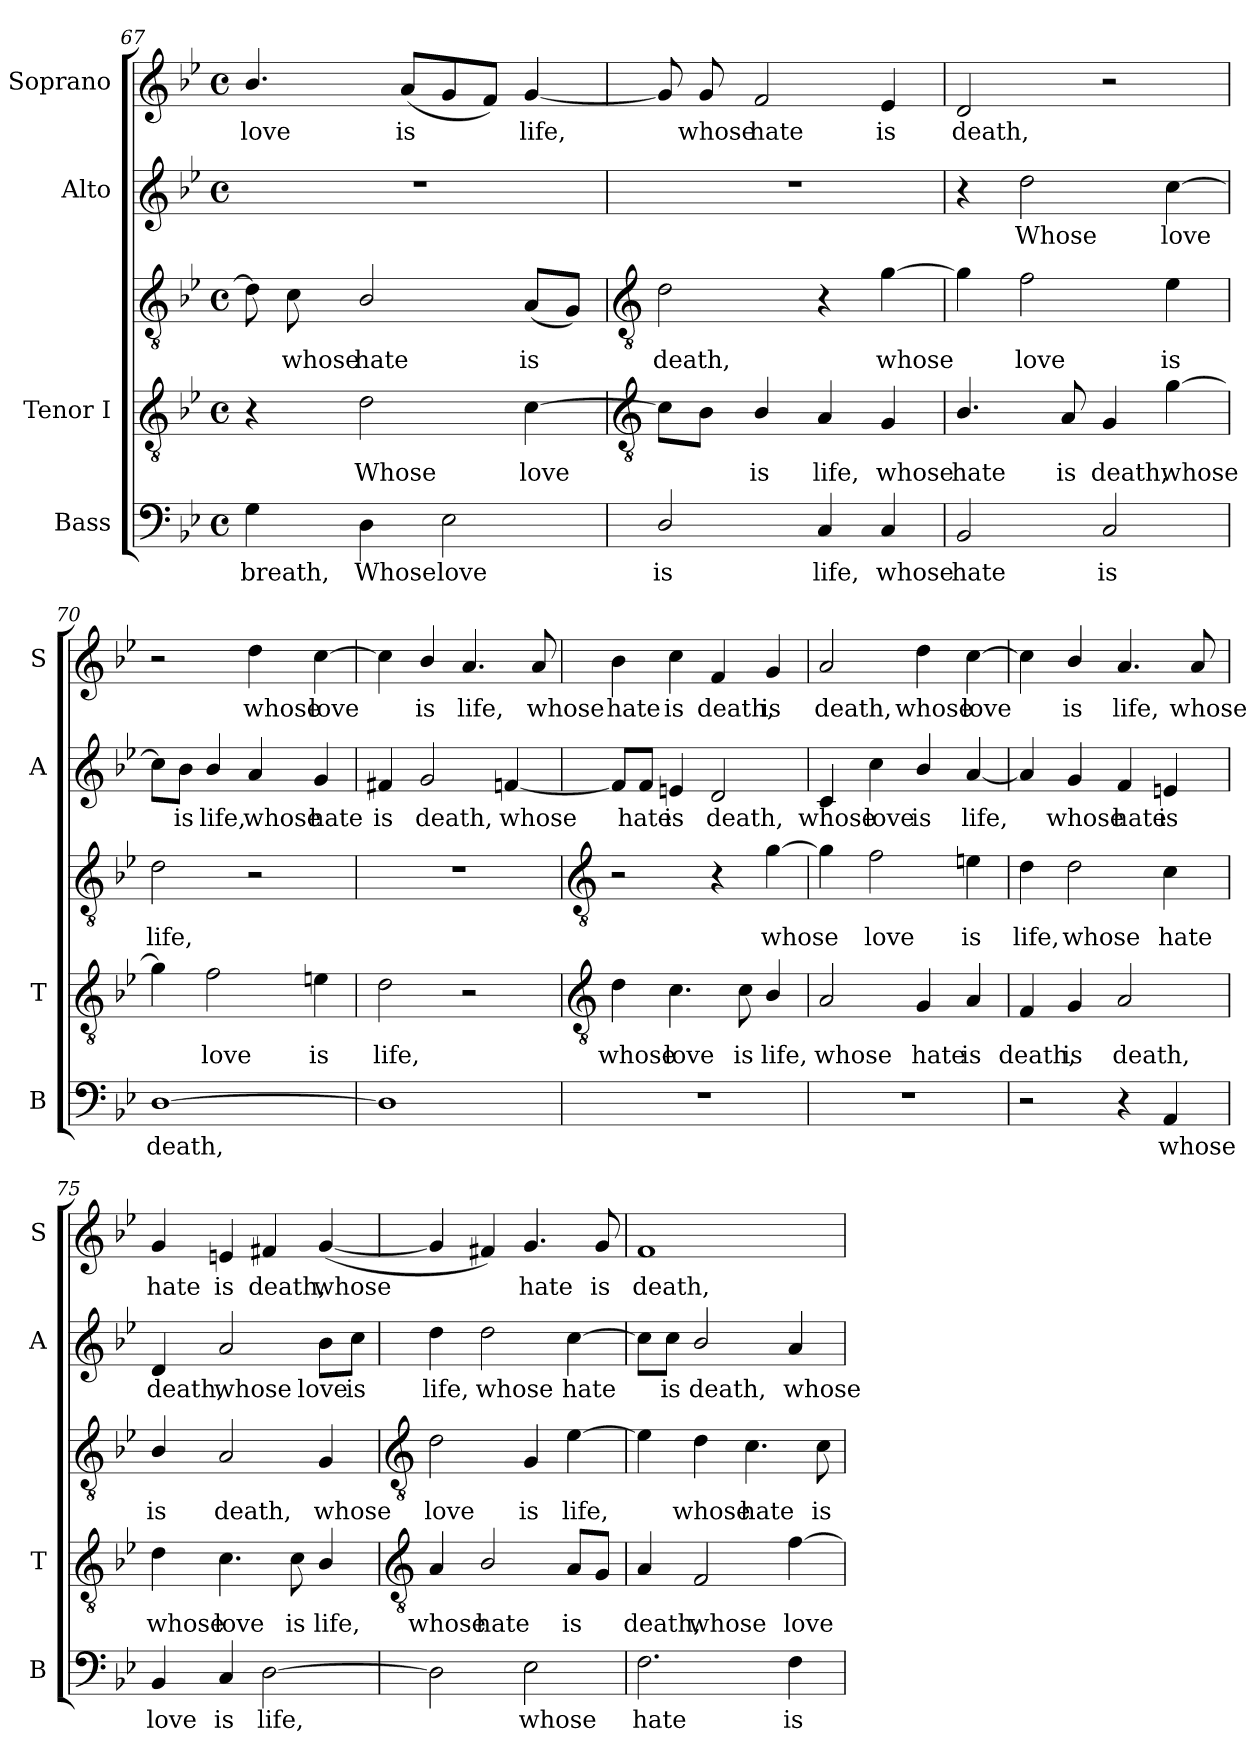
**kern	**text	**kern	**text	**kern	**text	**kern	**text	**kern	**text
*part4	*part4	*part3	*part3	*part3	*part3	*part2	*part2	*part1	*part1
*staff5	*staff5	*staff4	*staff4	*staff3	*staff3	*staff2	*staff2	*staff1	*staff1
*I"Bass	*	*I"Tenor I	*	*	*	*I"Alto	*	*I"Soprano	*
*I'B	*	*I'T	*	*	*	*I'A	*	*I'S	*
*clefF4	*	*clefGv2	*	*clefGv2	*	*clefG2	*	*clefG2	*
*k[b-e-]	*	*k[b-e-]	*	*k[b-e-]	*	*k[b-e-]	*	*k[b-e-]	*
*B-:	*	*B-:	*	*B-:	*	*B-:	*	*B-:	*
*M4/4	*	*M4/4	*	*M4/4	*	*M4/4	*	*M4/4	*
*met(c)	*	*met(c)	*	*met(c)	*	*met(c)	*	*met(c)	*
=67	=67	=67	=67	=67	=67	=67	=67	=67	=67
!	!LO:LY:b	!	!	!	!	!	!	!	!LO:LY:b
4G	breath,	4r	.	8d]	.	1r	.	4.b-/	love
!	!	!	!	!	!LO:LY:b	!	!	!	!
.	.	.	.	8c	whose	.	.	.	.
!	!LO:LY:b	!	!LO:LY:b	!	!LO:LY:b	!	!	!	!
4D	Whose	2d	Whose	2B-/	hate	.	.	.	.
!	!	!	!	!	!	!	!	!	!LO:LY:b
.	.	.	.	.	.	.	.	(<8aL	is
!	!LO:LY:b	!	!	!	!	!	!	!	!
2E-	love	.	.	.	.	.	.	8g	.
.	.	.	.	.	.	.	.	8fJ)	.
!	!	!	!LO:LY:b	!	!LO:LY:b	!	!	!	!LO:LY:b
.	.	[4c	love	(<8AL	is	.	.	[4g	life,
.	.	.	.	8GJ)	.	.	.	.	.
!!LO:LB:g=z
=68	=68	=68	=68	=68	=68	=68	=68	=68	=68
*	*	*clefGv2	*	*clefGv2	*	*	*	*	*
!	!LO:LY:b	!	!	!	!LO:LY:b	!	!	!	!
2D/	is	8cL]	.	2d	death,	1r	.	8g]	.
!	!	!	!	!	!	!	!	!	!LO:LY:b
.	.	8B-J	.	.	.	.	.	8g	whose
!	!	!	!LO:LY:b	!	!	!	!	!	!LO:LY:b
.	.	4B-/	is	.	.	.	.	2f	hate
!	!LO:LY:b	!	!LO:LY:b	!	!	!	!	!	!
4C	life,	4A	life,	4r	.	.	.	.	.
!	!LO:LY:b	!	!LO:LY:b	!	!LO:LY:b	!	!	!	!LO:LY:b
4C	whose	4G	whose	[4g	whose	.	.	4e-	is
=69	=69	=69	=69	=69	=69	=69	=69	=69	=69
!	!LO:LY:b	!	!LO:LY:b	!	!	!	!	!	!LO:LY:b
2BB-	hate	4.B-/	hate	4g]	.	4r	.	2d	death,
!	!	!	!	!	!LO:LY:b	!	!LO:LY:b	!	!
.	.	.	.	2f	love	2dd	Whose	.	.
!	!	!	!LO:LY:b	!	!	!	!	!	!
.	.	8A	is	.	.	.	.	.	.
!	!LO:LY:b	!	!LO:LY:b	!	!	!	!	!	!
2C	is	4G	death,	.	.	.	.	2r	.
!	!	!	!LO:LY:b	!	!LO:LY:b	!	!LO:LY:b	!	!
.	.	[4g	whose	4e-	is	[4cc	love	.	.
=70	=70	=70	=70	=70	=70	=70	=70	=70	=70
!	!LO:LY:b	!	!	!	!LO:LY:b	!	!	!	!
[1D	death,	4g]	.	2d	life,	8cc\L]	.	2r	.
!	!	!	!	!	!	!	!LO:LY:b	!	!
.	.	.	.	.	.	8b-\J	is	.	.
!	!	!	!LO:LY:b	!	!	!	!LO:LY:b	!	!
.	.	2f	love	.	.	4b-/	life,	.	.
!	!	!	!	!	!	!	!LO:LY:b	!	!LO:LY:b
.	.	.	.	2r	.	4a	whose	4dd	whose
!	!	!	!LO:LY:b	!	!	!	!LO:LY:b	!	!LO:LY:b
.	.	4en	is	.	.	4g	hate	[4cc	love
=71	=71	=71	=71	=71	=71	=71	=71	=71	=71
!	!	!	!LO:LY:b	!	!	!	!LO:LY:b	!	!
1D]	.	2d	life,	1r	.	4f#X	is	4cc]	.
!	!	!	!	!	!	!	!LO:LY:b	!	!LO:LY:b
.	.	.	.	.	.	2g	death,	4b-/	is
!	!	!	!	!	!	!	!	!	!LO:LY:b
.	.	2r	.	.	.	.	.	4.a	life,
!	!	!	!	!	!	!	!LO:LY:b	!	!
.	.	.	.	.	.	[4fn	whose	.	.
!	!	!	!	!	!	!	!	!	!LO:LY:b
.	.	.	.	.	.	.	.	8a	whose
!!LO:LB:g=z
=72	=72	=72	=72	=72	=72	=72	=72	=72	=72
*	*	*clefGv2	*	*clefGv2	*	*	*	*	*
!	!	!	!LO:LY:b	!	!	!	!	!	!LO:LY:b
1r	.	4d	whose	2r	.	8f/L]	.	4b-	hate
!	!	!	!	!	!	!	!LO:LY:b	!	!
.	.	.	.	.	.	8f/J	hate	.	.
!	!	!	!LO:LY:b	!	!	!	!LO:LY:b	!	!LO:LY:b
.	.	4.c	love	.	.	4en	is	4cc	is
!	!	!	!	!	!	!	!LO:LY:b	!	!LO:LY:b
.	.	.	.	4r	.	2d	death,	4f	death,
!	!	!	!LO:LY:b	!	!	!	!	!	!
.	.	8c	is	.	.	.	.	.	.
!	!	!	!LO:LY:b	!	!LO:LY:b	!	!	!	!LO:LY:b
.	.	4B-/	life,	[4g	whose	.	.	4g	is
=73	=73	=73	=73	=73	=73	=73	=73	=73	=73
!	!	!	!LO:LY:b	!	!	!	!LO:LY:b	!	!LO:LY:b
1r	.	2A	whose	4g]	.	4c	whose	2a	death,
!	!	!	!	!	!LO:LY:b	!	!LO:LY:b	!	!
.	.	.	.	2f	love	4cc	love	.	.
!	!	!	!LO:LY:b	!	!	!	!LO:LY:b	!	!LO:LY:b
.	.	4G	hate	.	.	4b-/	is	4dd	whose
!	!	!	!LO:LY:b	!	!LO:LY:b	!	!LO:LY:b	!	!LO:LY:b
.	.	4A	is	4en	is	[4a	life,	[4cc	love
=74	=74	=74	=74	=74	=74	=74	=74	=74	=74
!	!	!	!LO:LY:b	!	!LO:LY:b	!	!	!	!
2r	.	4F	death,	4d	life,	4a]	.	4cc]	.
!	!	!	!LO:LY:b	!	!LO:LY:b	!	!LO:LY:b	!	!LO:LY:b
.	.	4G	is	2d	whose	4g	whose	4b-/	is
!	!	!	!LO:LY:b	!	!	!	!LO:LY:b	!	!LO:LY:b
4r	.	2A	death,	.	.	4f	hate	4.a	life,
!	!LO:LY:b	!	!	!	!LO:LY:b	!	!LO:LY:b	!	!
4AA	whose	.	.	4c	hate	4en	is	.	.
!	!	!	!	!	!	!	!	!	!LO:LY:b
.	.	.	.	.	.	.	.	8a	whose
=75	=75	=75	=75	=75	=75	=75	=75	=75	=75
!	!LO:LY:b	!	!LO:LY:b	!	!LO:LY:b	!	!LO:LY:b	!	!LO:LY:b
4BB-	love	4d	whose	4B-/	is	4d	death,	4g	hate
!	!LO:LY:b	!	!LO:LY:b	!	!LO:LY:b	!	!LO:LY:b	!	!LO:LY:b
4C	is	4.c	love	2A	death,	2a	whose	4en	is
!	!LO:LY:b	!	!	!	!	!	!	!	!LO:LY:b
[2D	life,	.	.	.	.	.	.	4f#X	death,
!	!	!	!LO:LY:b	!	!	!	!	!	!
.	.	8c	is	.	.	.	.	.	.
!	!	!	!LO:LY:b	!	!LO:LY:b	!	!LO:LY:b	!	!LO:LY:b
.	.	4B-/	life,	4G	whose	8b-\L	love	(<[4g	whose
!	!	!	!	!	!	!	!LO:LY:b	!	!
.	.	.	.	.	.	8cc\J	is	.	.
!!LO:LB:g=z
=76	=76	=76	=76	=76	=76	=76	=76	=76	=76
*	*	*clefGv2	*	*clefGv2	*	*	*	*	*
!	!	!	!LO:LY:b	!	!LO:LY:b	!	!LO:LY:b	!	!
2D]	.	4A	whose	2d	love	4dd	life,	4g]	.
!	!	!	!LO:LY:b	!	!	!	!LO:LY:b	!	!
.	.	2B-/	hate	.	.	2dd	whose	4f#X)	.
!	!LO:LY:b	!	!	!	!LO:LY:b	!	!	!	!LO:LY:b
2E-	whose	.	.	4G	is	.	.	4.g	hate
!	!	!	!LO:LY:b	!	!LO:LY:b	!	!LO:LY:b	!	!
.	.	8AL	is	[4e-	life,	[4cc	hate	.	.
!	!	!	!	!	!	!	!	!	!LO:LY:b
.	.	8GJ	.	.	.	.	.	8g	is
=77	=77	=77	=77	=77	=77	=77	=77	=77	=77
!	!LO:LY:b	!	!LO:LY:b	!	!	!	!	!	!LO:LY:b
2.F	hate	4A	death,	4e-]	.	8cc\L]	.	1f	death,
!	!	!	!	!	!	!	!LO:LY:b	!	!
.	.	.	.	.	.	8cc\J	is	.	.
!	!	!	!LO:LY:b	!	!LO:LY:b	!	!LO:LY:b	!	!
.	.	2F	whose	4d	whose	2b-/	death,	.	.
!	!	!	!	!	!LO:LY:b	!	!	!	!
.	.	.	.	4.c	hate	.	.	.	.
!	!LO:LY:b	!	!LO:LY:b	!	!	!	!LO:LY:b	!	!
4F	is	[4f	love	.	.	4a	whose	.	.
!	!	!	!	!	!LO:LY:b	!	!	!	!
.	.	.	.	8c	is	.	.	.	.
=	=	=	=	=	=	=	=	=	=
*-	*-	*-	*-	*-	*-	*-	*-	*-	*-
